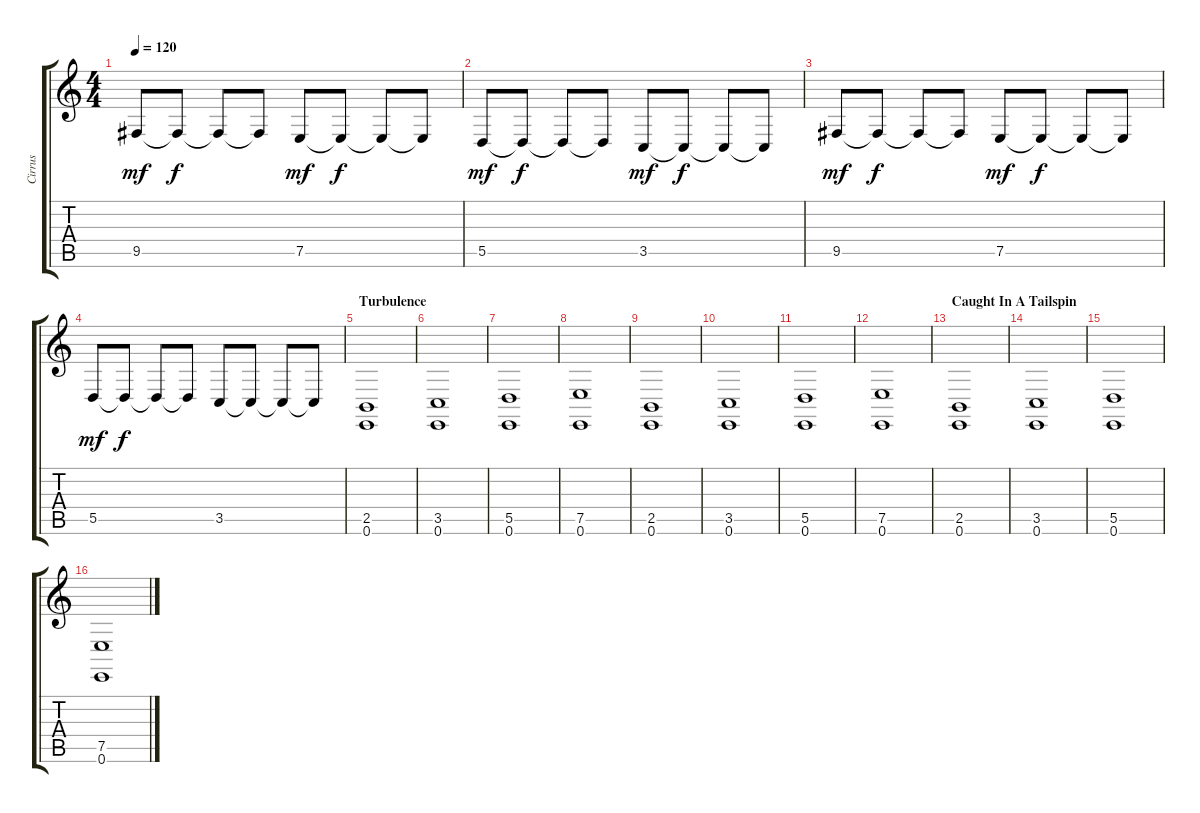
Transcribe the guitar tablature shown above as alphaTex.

\track ("Cirrus" "Cirrus") {instrument stringensemble1}
\staff {score tabs}
\tuning (E4 B3 G3 D3 A2 E2) {hide}
\ts (4 4)
\tempo 120
\clef g2
\ks c
9.5.8{dy mf} 9.5{t}.8{dy f} 9.5{t}.8 9.5{t}.8 7.5.8{dy mf} 7.5{t}.8{dy f} 7.5{t}.8 7.5{t}.8 |
5.5.8{dy mf} 5.5{t}.8{dy f} 5.5{t}.8 5.5{t}.8 3.5.8{dy mf} 3.5{t}.8{dy f} 3.5{t}.8 3.5{t}.8 |
9.5.8{dy mf} 9.5{t}.8{dy f} 9.5{t}.8 9.5{t}.8 7.5.8{dy mf} 7.5{t}.8{dy f} 7.5{t}.8 7.5{t}.8 |
5.5.8{dy mf} 5.5{t}.8{dy f} 5.5{t}.8 5.5{t}.8 3.5.8 3.5{t}.8 3.5{t}.8 3.5{t}.8 |
\section ("" "Turbulence")
(2.5 0.6).1 |
(3.5 0.6).1 |
(5.5 0.6).1 |
(7.5 0.6).1 |
(2.5 0.6).1 |
(3.5 0.6).1 |
(5.5 0.6).1 |
(7.5 0.6).1 |
\section ("" "Caught In A Tailspin")
(2.5 0.6).1 |
(3.5 0.6).1 |
(5.5 0.6).1 |
(7.5 0.6).1
